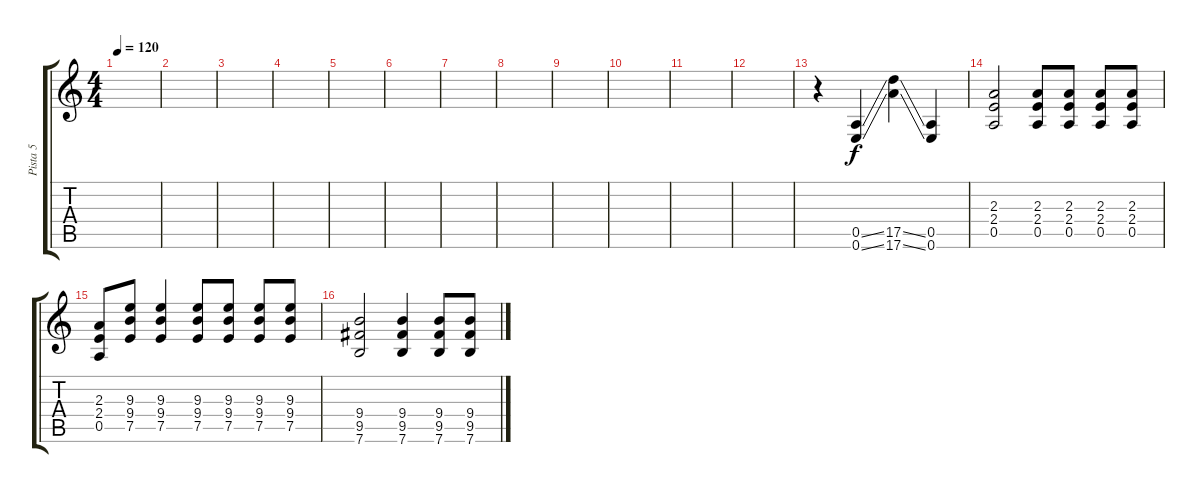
\track ("Pista 5" "Pista 5") {instrument distortionguitar}
\staff {score tabs}
\tuning (E4 B3 G3 D3 A2 E2) {hide}
\ts (4 4)
\tempo 120
\clef g2
\ks c
|
|
|
|
|
|
|
|
|
|
|
|
r.4 (0.5{ss} 0.6{ss}).4 (17.5{ss} 17.6{ss}).4 (0.5 0.6).4 |
(2.3 2.4 0.5).2 (2.3 2.4 0.5).8 (2.3 2.4 0.5).8 (2.3 2.4 0.5).8 (2.3 2.4 0.5).8 |
(2.3 2.4 0.5).8 (9.3 9.4 7.5).8 (9.3 9.4 7.5).4 (9.3 9.4 7.5).8 (9.3 9.4 7.5).8 (9.3 9.4 7.5).8 (9.3 9.4 7.5).8 |
(9.4 9.5 7.6).2 (9.4 9.5 7.6).4 (9.4 9.5 7.6).8 (9.4 9.5 7.6).8
